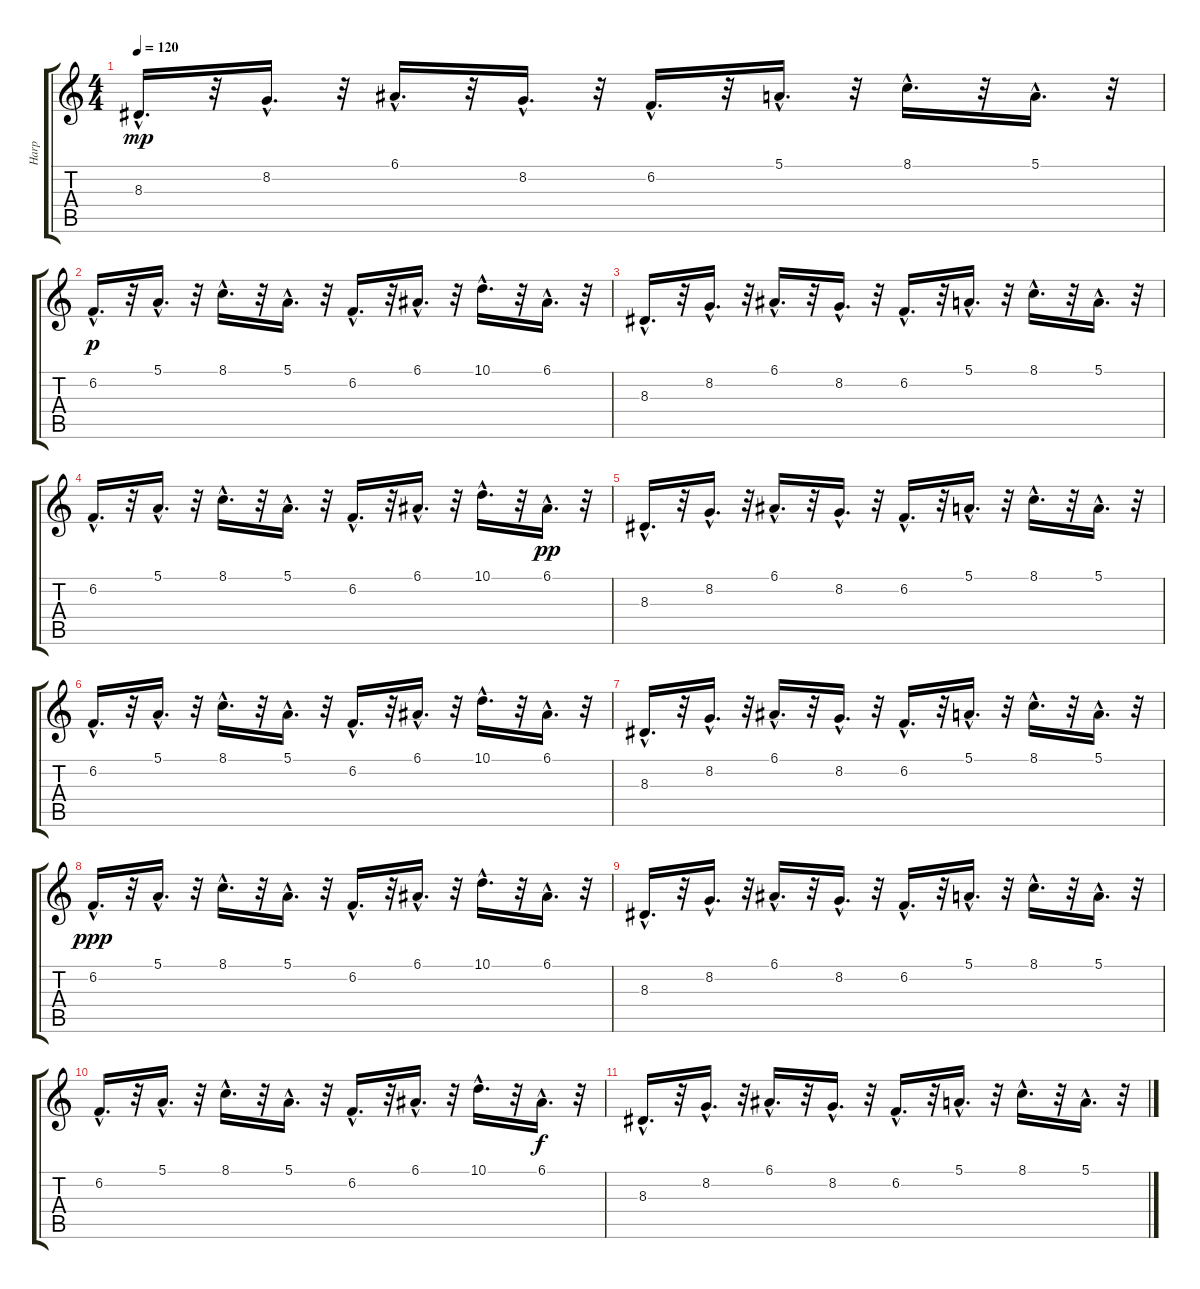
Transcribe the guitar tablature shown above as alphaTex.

\track ("Harp" "Harp") {instrument orchestralharp}
\staff {score tabs}
\tuning (E4 B3 G3 D3 A2 E2) {hide}
\ts (4 4)
\tempo 120
\clef g2
\ks c
8.3{hac}.16{d dy mp} r.32 8.2{hac}.16{d} r.32 6.1{hac}.16{d} r.32 8.2{hac}.16{d} r.32 6.2{hac}.16{d} r.32 5.1{hac}.16{d} r.32 8.1{hac}.16{d} r.32 5.1{hac}.16{d} r.32 |
6.2{hac}.16{d dy p} r.32 5.1{hac}.16{d} r.32 8.1{hac}.16{d} r.32 5.1{hac}.16{d} r.32 6.2{hac}.16{d} r.32 6.1{hac}.16{d} r.32 10.1{hac}.16{d} r.32 6.1{hac}.16{d} r.32 |
8.3{hac}.16{d} r.32 8.2{hac}.16{d} r.32 6.1{hac}.16{d} r.32 8.2{hac}.16{d} r.32 6.2{hac}.16{d} r.32 5.1{hac}.16{d} r.32 8.1{hac}.16{d} r.32 5.1{hac}.16{d} r.32 |
6.2{hac}.16{d} r.32 5.1{hac}.16{d} r.32 8.1{hac}.16{d} r.32 5.1{hac}.16{d} r.32 6.2{hac}.16{d} r.32 6.1{hac}.16{d} r.32 10.1{hac}.16{d} r.32 6.1{hac}.16{d dy pp} r.32 |
8.3{hac}.16{d} r.32 8.2{hac}.16{d} r.32 6.1{hac}.16{d} r.32 8.2{hac}.16{d} r.32 6.2{hac}.16{d} r.32 5.1{hac}.16{d} r.32 8.1{hac}.16{d} r.32 5.1{hac}.16{d} r.32 |
6.2{hac}.16{d} r.32 5.1{hac}.16{d} r.32 8.1{hac}.16{d} r.32 5.1{hac}.16{d} r.32 6.2{hac}.16{d} r.32 6.1{hac}.16{d} r.32 10.1{hac}.16{d} r.32 6.1{hac}.16{d} r.32 |
8.3{hac}.16{d} r.32 8.2{hac}.16{d} r.32 6.1{hac}.16{d} r.32 8.2{hac}.16{d} r.32 6.2{hac}.16{d} r.32 5.1{hac}.16{d} r.32 8.1{hac}.16{d} r.32 5.1{hac}.16{d} r.32 |
6.2{hac}.16{d dy ppp} r.32 5.1{hac}.16{d} r.32 8.1{hac}.16{d} r.32 5.1{hac}.16{d} r.32 6.2{hac}.16{d} r.32 6.1{hac}.16{d} r.32 10.1{hac}.16{d} r.32 6.1{hac}.16{d} r.32 |
8.3{hac}.16{d} r.32 8.2{hac}.16{d} r.32 6.1{hac}.16{d} r.32 8.2{hac}.16{d} r.32 6.2{hac}.16{d} r.32 5.1{hac}.16{d} r.32 8.1{hac}.16{d} r.32 5.1{hac}.16{d} r.32 |
6.2{hac}.16{d} r.32 5.1{hac}.16{d} r.32 8.1{hac}.16{d} r.32 5.1{hac}.16{d} r.32 6.2{hac}.16{d} r.32 6.1{hac}.16{d} r.32 10.1{hac}.16{d} r.32 6.1{hac}.16{d dy f} r.32 |
8.3{hac}.16{d} r.32 8.2{hac}.16{d} r.32 6.1{hac}.16{d} r.32 8.2{hac}.16{d} r.32 6.2{hac}.16{d} r.32 5.1{hac}.16{d} r.32 8.1{hac}.16{d} r.32 5.1{hac}.16{d} r.32
